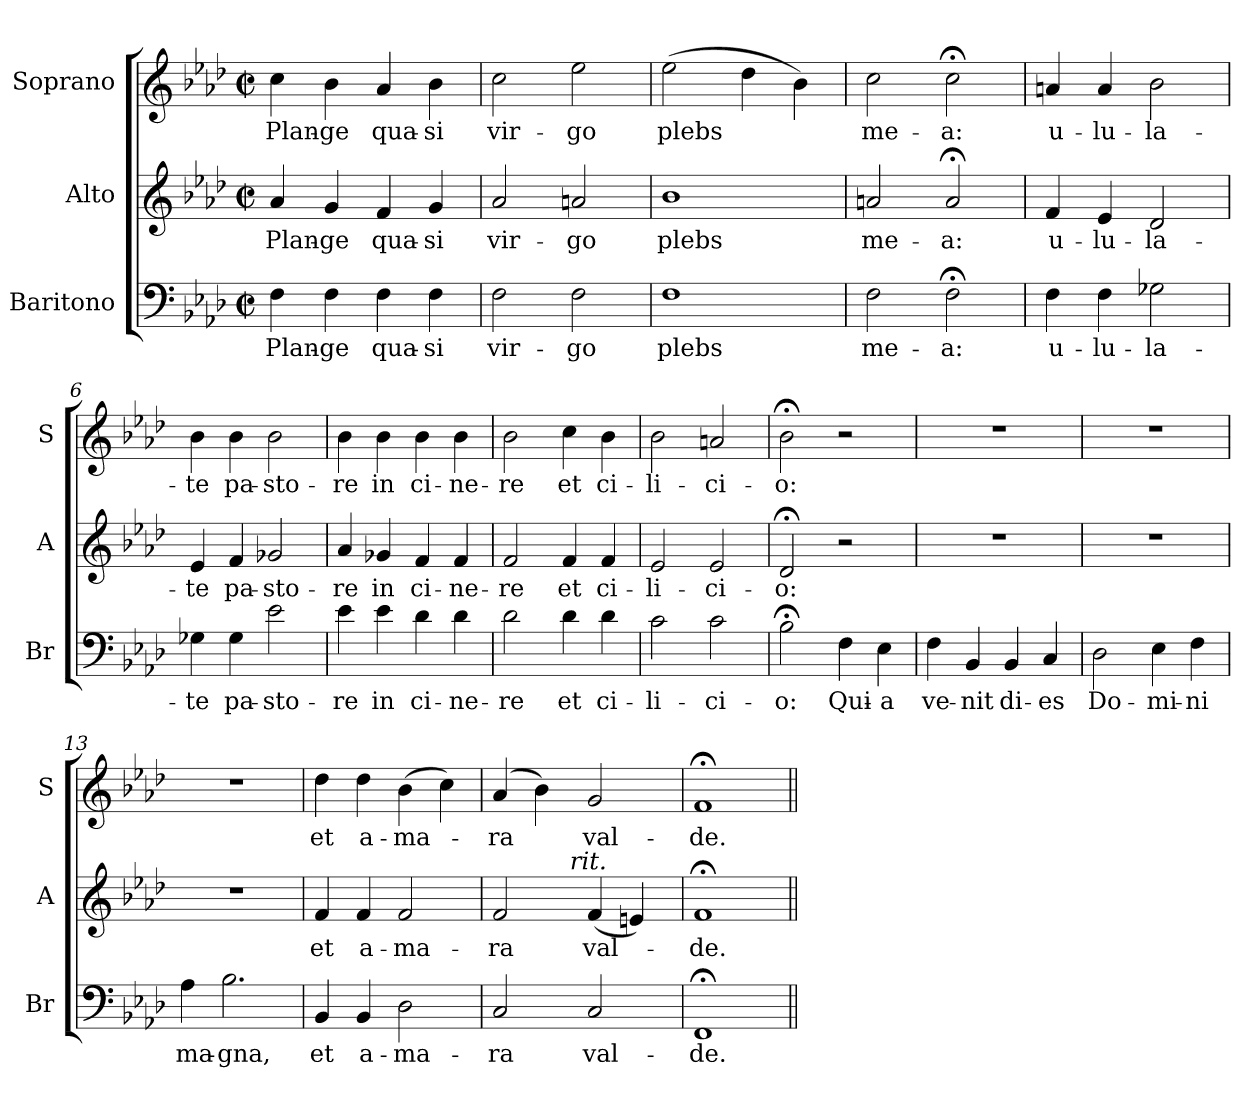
**kern	**text	**kern	**text	**kern	**text
*part3	*part3	*part2	*part2	*part1	*part1
*staff3	*staff3	*staff2	*staff2	*staff1	*staff1
*I"Baritono	*	*I"Alto	*	*I"Soprano	*
*I'Br	*	*I'A	*	*I'S	*
*clefF4	*	*clefG2	*	*clefG2	*
*k[b-e-a-d-]	*	*k[b-e-a-d-]	*	*k[b-e-a-d-]	*
*A-:	*	*A-:	*	*A-:	*
*M2/2	*	*M2/2	*	*M2/2	*
*met(c|)	*	*met(c|)	*	*met(c|)	*
=1	=1	=1	=1	=1	=1
!	!LO:LY:b	!	!LO:LY:b	!	!LO:LY:b
4F\	Plan-	4a-/	Plan-	4cc\	Plan-
!	!LO:LY:b	!	!LO:LY:b	!	!LO:LY:b
4F\	-ge	4g/	-ge	4b-\	-ge
!	!LO:LY:b	!	!LO:LY:b	!	!LO:LY:b
4F\	qua-	4f/	qua-	4a-/	qua-
!	!LO:LY:b	!	!LO:LY:b	!	!LO:LY:b
4F\	-si	4g/	-si	4b-\	-si
=2	=2	=2	=2	=2	=2
!	!LO:LY:b	!	!LO:LY:b	!	!LO:LY:b
2F\	vir-	2a-/	vir-	2cc\	vir-
!	!LO:LY:b	!	!LO:LY:b	!	!LO:LY:b
2F\	-go	2an/	-go	2ee-\	-go
=3	=3	=3	=3	=3	=3
!	!LO:LY:b	!	!LO:LY:b	!	!LO:LY:b
1F	plebs	1b-	plebs	(>2ee-\	plebs
.	.	.	.	4dd-\	.
.	.	.	.	4b-\)	.
=4	=4	=4	=4	=4	=4
!	!LO:LY:b	!	!LO:LY:b	!	!LO:LY:b
2F\	me-	2an/	me-	2cc\	me-
!	!LO:LY:b	!	!LO:LY:b	!	!LO:LY:b
2F;<\	-a:	2a;/	-a:	2cc;<\	-a:
=5	=5	=5	=5	=5	=5
!	!LO:LY:b	!	!LO:LY:b	!	!LO:LY:b
4F\	u-	4f/	u-	4an/	u-
!	!LO:LY:b	!	!LO:LY:b	!	!LO:LY:b
4F\	-lu-	4e-/	-lu-	4a/	-lu-
!	!LO:LY:b	!	!LO:LY:b	!	!LO:LY:b
2G-X\	-la-	2d-/	-la-	2b-\	-la-
!!LO:LB:g=z
=6	=6	=6	=6	=6	=6
!	!LO:LY:b	!	!LO:LY:b	!	!LO:LY:b
4G-X\	-te	4e-/	-te	4b-\	-te
!	!LO:LY:b	!	!LO:LY:b	!	!LO:LY:b
4G-\	pa-	4f/	pa-	4b-\	pa-
!	!LO:LY:b	!	!LO:LY:b	!	!LO:LY:b
2e-\	-sto-	2g-X/	-sto-	2b-\	-sto-
=7	=7	=7	=7	=7	=7
!	!LO:LY:b	!	!LO:LY:b	!	!LO:LY:b
4e-\	-re	4a-/	-re	4b-\	-re
!	!LO:LY:b	!	!LO:LY:b	!	!LO:LY:b
4e-\	in	4g-X/	in	4b-\	in
!	!LO:LY:b	!	!LO:LY:b	!	!LO:LY:b
4d-\	ci-	4f/	ci-	4b-\	ci-
!	!LO:LY:b	!	!LO:LY:b	!	!LO:LY:b
4d-\	-ne-	4f/	-ne-	4b-\	-ne-
=8	=8	=8	=8	=8	=8
!	!LO:LY:b	!	!LO:LY:b	!	!LO:LY:b
2d-\	-re	2f/	-re	2b-\	-re
!	!LO:LY:b	!	!LO:LY:b	!	!LO:LY:b
4d-\	et	4f/	et	4cc\	et
!	!LO:LY:b	!	!LO:LY:b	!	!LO:LY:b
4d-\	ci-	4f/	ci-	4b-\	ci-
=9	=9	=9	=9	=9	=9
!	!LO:LY:b	!	!LO:LY:b	!	!LO:LY:b
2c\	-li-	2e-/	-li-	2b-\	-li-
!	!LO:LY:b	!	!LO:LY:b	!	!LO:LY:b
2c\	-ci-	2e-/	-ci-	2an/	-ci-
=10	=10	=10	=10	=10	=10
!	!LO:LY:b	!	!LO:LY:b	!	!LO:LY:b
2B-;<\	-o:	2d-;/	-o:	2b-;<\	-o:
!	!LO:LY:b	!	!	!	!
4F\	Qui-	2r	.	2r	.
!	!LO:LY:b	!	!	!	!
4E-\	-a	.	.	.	.
!!LO:LB:g=z
=11	=11	=11	=11	=11	=11
!	!LO:LY:b	!	!	!	!
4F\	ve-	1r	.	1r	.
!	!LO:LY:b	!	!	!	!
4BB-/	-nit	.	.	.	.
!	!LO:LY:b	!	!	!	!
4BB-/	di-	.	.	.	.
!	!LO:LY:b	!	!	!	!
4C/	-es	.	.	.	.
=12	=12	=12	=12	=12	=12
!	!LO:LY:b	!	!	!	!
2D-\	Do-	1r	.	1r	.
!	!LO:LY:b	!	!	!	!
4E-\	-mi-	.	.	.	.
!	!LO:LY:b	!	!	!	!
4F\	-ni	.	.	.	.
=13	=13	=13	=13	=13	=13
!	!LO:LY:b	!	!	!	!
4A-\	ma-	1r	.	1r	.
!	!LO:LY:b	!	!	!	!
2.B-\	-gna,	.	.	.	.
=14	=14	=14	=14	=14	=14
!	!LO:LY:b	!	!LO:LY:b	!	!LO:LY:b
4BB-/	et	4f/	et	4dd-\	et
!	!LO:LY:b	!	!LO:LY:b	!	!LO:LY:b
4BB-/	a-	4f/	a-	4dd-\	a-
!	!LO:LY:b	!	!LO:LY:b	!	!LO:LY:b
2D-\	-ma-	2f/	-ma-	(>4b-\	-ma-
.	.	.	.	4cc\)	.
=15	=15	=15	=15	=15	=15
!	!LO:LY:b	!	!LO:LY:b	!	!LO:LY:b
*	*	*^	*	*	*
2C/	-ra	2f/	4..ryy	-ra	(4a-/	-ra
.	.	.	.	.	4b-\)	.
!	!	!	!LO:TX:a:i:t=rit.	!	!	!
.	.	.	2ryy	.	.	.
!	!LO:LY:b	!	!	!LO:LY:b	!	!LO:LY:b
2C/	val-	(<4f/	.	val-	2g/	val-
.	.	4en/)	.	.	.	.
.	.	.	16ryy	.	.	.
!!LO:PB:g=z
=16	=16	=16	=16	=16	=16	=16
!	!LO:LY:b	!	!	!LO:LY:b	!	!LO:LY:b
*	*	*v	*v	*	*	*
1FF;	-de.	1f;	-de.	1f;	-de.
=||	=||	=||	=||	=||	=||
*-	*-	*-	*-	*-	*-
